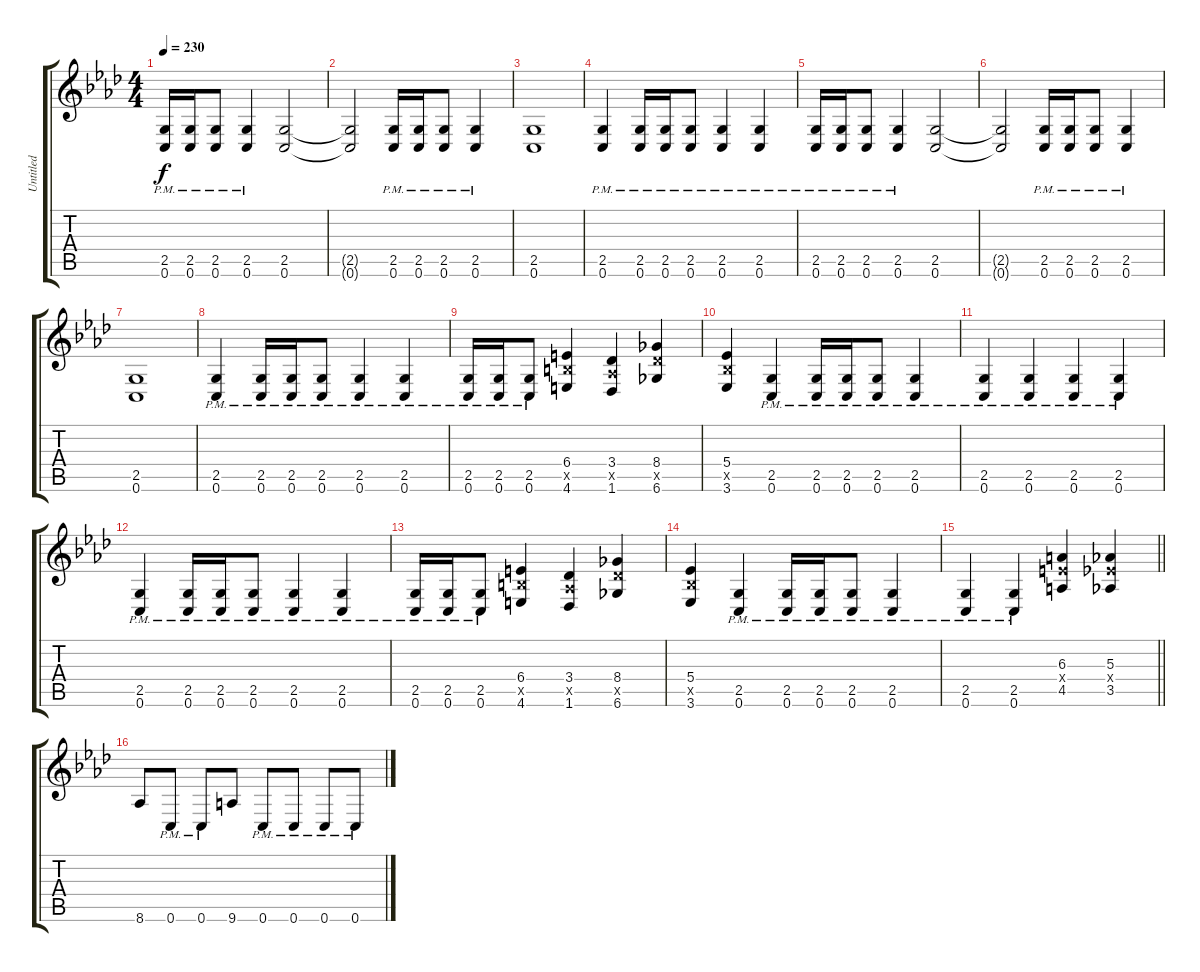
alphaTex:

\track ("Untitled" "Untitled") {instrument distortionguitar}
\staff {score tabs}
\tuning (C4 G3 Eb3 Bb2 F2 C2) {hide}
\ts (4 4)
\tempo 230
\clef g2
\ks ab
(2.5{pm} 0.6{pm}).16{dy f} (2.5{pm} 0.6{pm}).16 (2.5{pm} 0.6{pm}).8 (2.5{pm} 0.6{pm}).4 (2.5 0.6).2 |
(2.5{t} 0.6{t}).2 (2.5{pm} 0.6{pm}).16 (2.5{pm} 0.6{pm}).16 (2.5{pm} 0.6{pm}).8 (2.5{pm} 0.6{pm}).4 |
(2.5 0.6).1 |
(2.5{pm} 0.6{pm}).4 (2.5{pm} 0.6{pm}).16 (2.5{pm} 0.6{pm}).16 (2.5{pm} 0.6{pm}).8 (2.5{pm} 0.6{pm}).4 (2.5{pm} 0.6{pm}).4 |
(2.5{pm} 0.6{pm}).16 (2.5{pm} 0.6{pm}).16 (2.5{pm} 0.6{pm}).8 (2.5{pm} 0.6{pm}).4 (2.5 0.6).2 |
(2.5{t} 0.6{t}).2 (2.5{pm} 0.6{pm}).16 (2.5{pm} 0.6{pm}).16 (2.5{pm} 0.6{pm}).8 (2.5{pm} 0.6{pm}).4 |
(2.5 0.6).1 |
(2.5{pm} 0.6{pm}).4 (2.5{pm} 0.6{pm}).16 (2.5{pm} 0.6{pm}).16 (2.5{pm} 0.6{pm}).8 (2.5{pm} 0.6{pm}).4 (2.5{pm} 0.6{pm}).4 |
(2.5{pm} 0.6{pm}).16 (2.5{pm} 0.6{pm}).16 (2.5{pm} 0.6{pm}).8 (6.4 6.5{x} 4.6).4 (3.4 3.5{x} 1.6).4 (8.4 8.5{x} 6.6).4 |
(5.4 5.5{x} 3.6).4 (2.5{pm} 0.6{pm}).4 (2.5{pm} 0.6{pm}).16 (2.5{pm} 0.6{pm}).16 (2.5{pm} 0.6{pm}).8 (2.5{pm} 0.6{pm}).4 |
(2.5{pm} 0.6{pm}).4 (2.5{pm} 0.6{pm}).4 (2.5{pm} 0.6{pm}).4 (2.5{pm} 0.6{pm}).4 |
(2.5{pm} 0.6{pm}).4 (2.5{pm} 0.6{pm}).16 (2.5{pm} 0.6{pm}).16 (2.5{pm} 0.6{pm}).8 (2.5{pm} 0.6{pm}).4 (2.5{pm} 0.6{pm}).4 |
(2.5{pm} 0.6{pm}).16 (2.5{pm} 0.6{pm}).16 (2.5{pm} 0.6{pm}).8 (6.4 6.5{x} 4.6).4 (3.4 3.5{x} 1.6).4 (8.4 8.5{x} 6.6).4 |
(5.4 5.5{x} 3.6).4 (2.5{pm} 0.6{pm}).4 (2.5{pm} 0.6{pm}).16 (2.5{pm} 0.6{pm}).16 (2.5{pm} 0.6{pm}).8 (2.5{pm} 0.6{pm}).4 |
\barLineRight lightlight
(2.5{pm} 0.6{pm}).4 (2.5{pm} 0.6{pm}).4 (6.3 6.4{x} 4.5).4 (5.3 5.4{x} 3.5).4 |
8.6.8 0.6{pm}.8 0.6{pm}.8 9.6.8 0.6{pm}.8 0.6{pm}.8 0.6{pm}.8 0.6{pm}.8
